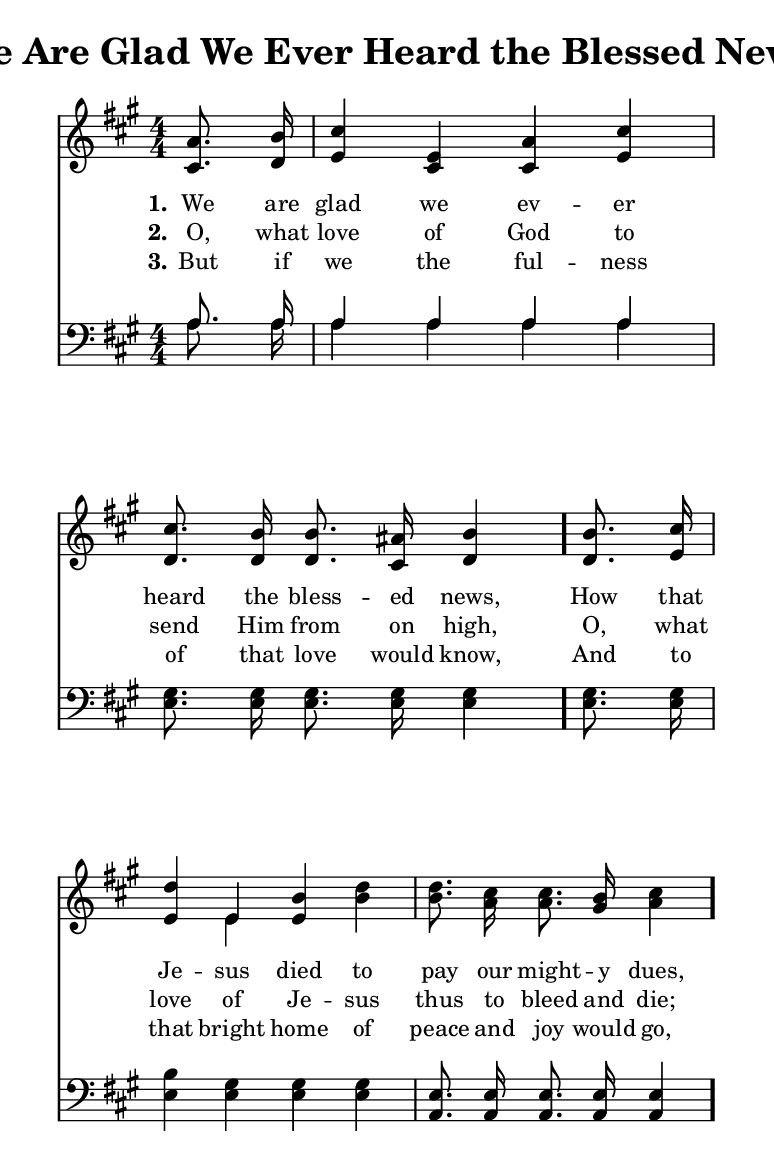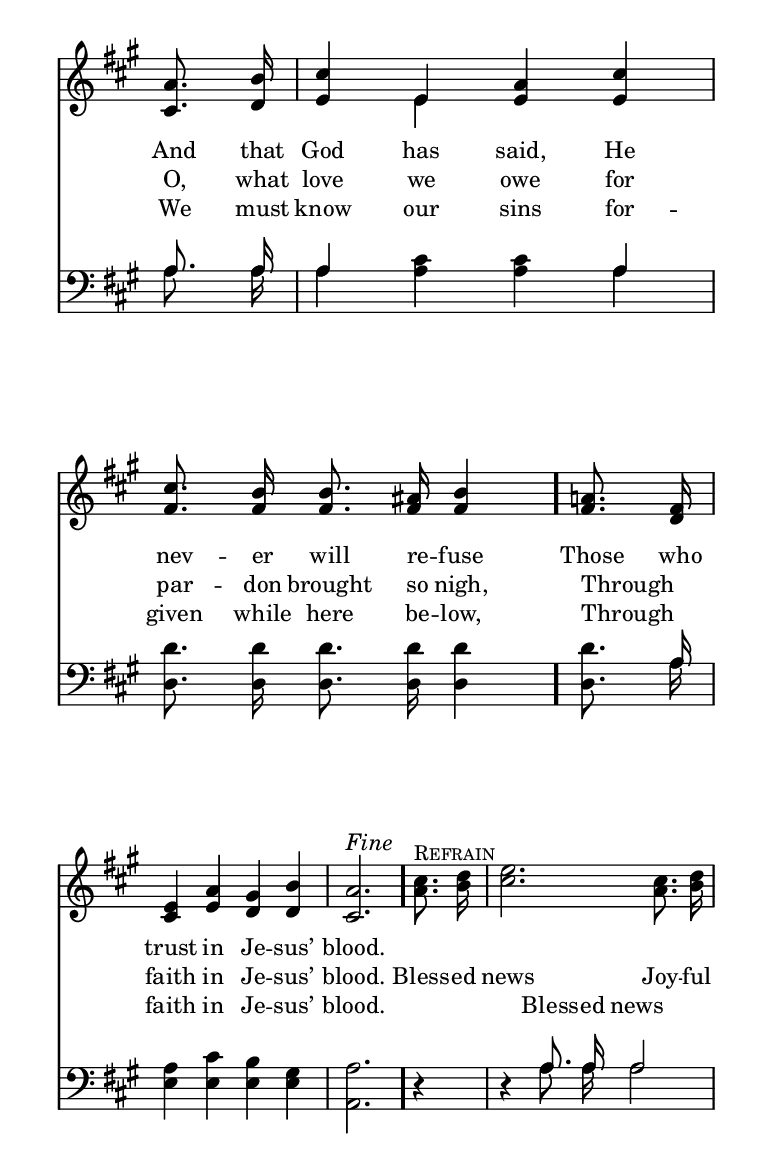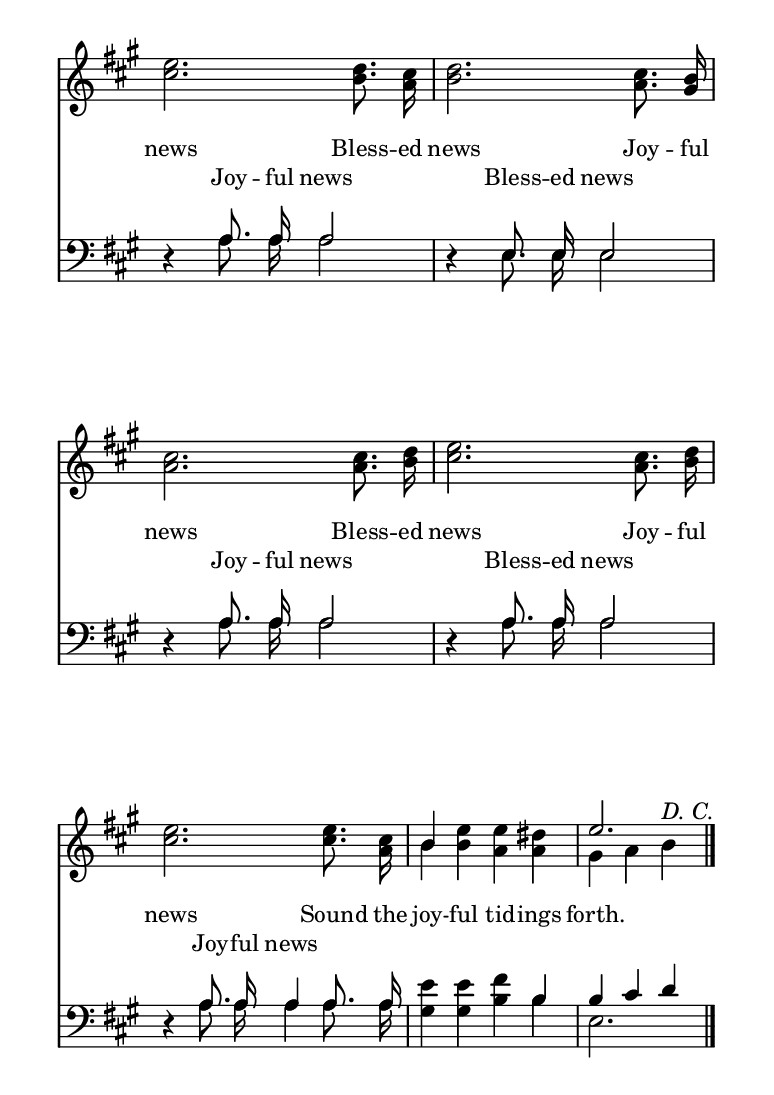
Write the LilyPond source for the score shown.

\include "common/global.ily"
\paper {
  \include "common/paper.ily"
  ragged-last-bottom = ##t
  page-count = #(cond (is-eogsized 2) (#t #f))
  system-count = #(cond (is-eogsized 6) (#t #f))
}

\header{
  hymnnumber = "365"
  title = "We Are Glad We Ever Heard the Blessed News"
  tunename = "Marching On"
  meter = ""
  poet = ""
  composer = ""
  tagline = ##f
}

global = {
  \include "common/overrides.ily"
  \override Staff.TimeSignature.style = #'numbered
  \time 4/4
  \override Score.MetronomeMark.transparent = ##t % hide all fermata changes too
  \tempo 4=90
  \key a \major
  \partial 4
  \autoBeamOff
}

patternA = { c8. c16 | c4 c c c | c8. c16 c8. c16 c4 }
patternB = { c8. c16 | c4 c c c | c2. }

patternC = { c8. c16 | c2. }
patternD = { r4 c8. c16 c2 }

notesSopranoFirst = {
\relative c'' {

  \changePitch \patternA { a b | cis e, a cis | cis b b ais b }
  \changePitch \patternA { b cis | d e, b' d | d cis cis b cis }
  \changePitch \patternA { a b | cis e, a cis | cis b b ais b }
  \changePitch \patternB { a fis | e a gis b | a^\markup{\italic Fine} }

}
}

notesSoprano = {
\global
\relative c'' {

  \notesSopranoFirst

  << s^\markup { \small \caps "Refrain" }
  \changePitch \patternC { cis d | e } >>
  \changePitch \patternC { cis d | e }
  \changePitch \patternC { d cis | d }
  \changePitch \patternC { cis b | cis }
  \changePitch \patternC { cis d | e }
  \changePitch \patternC { cis d | e }
  \changePitch \patternB { e cis | b e e dis | e }

  \bar "|."

}
}

notesAltoFirst = {
\relative e' {

  \changePitch \patternA { cis d | e cis cis e | d d d cis d }
  \changePitch \patternA { d e | e e e b' | b a a gis a }
  \changePitch \patternA { cis, d | e e e e | fis fis fis fis fis }
  \changePitch \patternB { fis d | cis e d d | cis }

}
}

notesAlto = {
\global
\relative e' {

  \notesAltoFirst

  \changePitch \patternC { a b | cis }
  \changePitch \patternC { a b | cis }
  \changePitch \patternC { b a | b }
  \changePitch \patternC { a gis | a }
  \changePitch \patternC { a b | cis }
  \changePitch \patternC { a b | cis }
  \changePitch \patternB { cis a | b b a a | } gis4 a b^\markup{\italic{D. C.}}

}
}

notesTenorFirst = {
\relative a {

  \changePitch \patternA { a a | a a a a | gis gis gis gis gis }
  \changePitch \patternA { gis gis | b gis gis gis | e e e e e }
  \changePitch \patternA { a a | a cis cis a | d d d d d }
  \changePitch \patternB { d a | a cis b gis | a }

}
}

notesTenor = {
\global
\relative a {

  \notesTenorFirst

  r4 |
  \changePitch \patternD { a a a | }
  \changePitch \patternD { a a a | }
  \changePitch \patternD { e e e | }
  \changePitch \patternD { a a a | }
  \changePitch \patternD { a a a | }
  \changePitch \patternD { a a } a4
  \changePitch \patternB { a a | e' e fis b, | } b4 cis d

}
}

notesBassFirst = {
\relative f {

  \changePitch \patternA { a a | a a a a | e e e e e }
  \changePitch \patternA { e e | e e e e | a, a a a a }
  \changePitch \patternA { a' a | a a a a | d, d d d d }
  \changePitch \patternB { d a' | e e e e | a, }

}
}

notesBass = {
\global
\relative f {

  \notesBassFirst

  r4 |
  \changePitch \patternD { a a a | }
  \changePitch \patternD { a a a | }
  \changePitch \patternD { e e e | }
  \changePitch \patternD { a a a | }
  \changePitch \patternD { a a a | }
  \changePitch \patternD { a a } a4
  \changePitch \patternB { a a | gis gis b b | e, }

}
}

Refrain = \lyricmode {

Bless -- ed news
Joy -- ful news
%{HIDE>%} Bless -- ed news %{<HIDE%}
%{HIDE>%} Joy -- ful news %{<HIDE%}
%{HIDE>%} Bless -- ed news %{<HIDE%}
%{HIDE>%} Joy -- ful news %{<HIDE%}
Sound the joy -- ful tid -- ings forth. \bar "."

}

underWords = \lyricmode {

\repeat unfold 40 \skip 4
Bless -- ed news
Joy -- ful news
Bless -- ed news
Joy -- ful news
Bless -- ed news
Joy -- ful news

}

wordsA = \lyricmode {
\set stanza = "1."

We are glad we ev -- er heard the bless -- ed news, \bar "."
How that Je -- sus died to pay our might -- y dues, \bar "."
And that God has said, He nev -- er will re -- fuse \bar "."
Those who trust in Je -- sus’ blood. \bar "."

}

wordsB = \lyricmode {
\set stanza = "2."

O, what love of God to send Him from on high,
O, what love of Je -- sus thus to bleed and die;
O, what love we owe for par -- don brought so nigh,
Through _ faith in Je -- sus’ blood.

\Refrain

}

wordsC = \lyricmode {
\set stanza = "3."

But if we the ful -- ness of that love would know,
And to that bright home of peace and joy would go,
We must know our sins for -- given while here be -- low,
Through _ faith in Je -- sus’ blood.

}

\score {
  \context ChoirStaff <<
    \context Staff = upper <<
      \set Staff.autoBeaming = ##f
      \set ChoirStaff.systemStartDelimiter = #'SystemStartBar
      \set ChoirStaff.printPartCombineTexts = ##f
      \partcombine #'(2 . 9) \notesSoprano \notesAlto
      \context NullVoice = sopranos { \voiceOne << \notesSoprano >> }
      \context NullVoice = altos { \voiceTwo << \notesAlto >> }
      \context Lyrics = one   \lyricsto sopranos \wordsA
      \context Lyrics = two   \lyricsto sopranos \wordsB
      \context Lyrics = three \lyricsto sopranos \wordsC
    >>
    \context Staff = men <<
      \set Staff.autoBeaming = ##f
      \clef bass
      \set ChoirStaff.printPartCombineTexts = ##f
      \partcombine #'(2 . 9) \notesTenor \notesBass
      \context NullVoice = tenors { \voiceOne << \notesTenor >> }
      \context NullVoice = basses { \voiceTwo << \notesBass >> }
      \context Lyrics = three \with { alignAboveContext = men } \lyricsto tenors \underWords
    >>
  >>
  \layout {
    \include "common/layout.ily"
  }
}

\score {
  \context ChoirStaff <<
    \context Staff = upper <<
      \context Voice = sopranos { \voiceOne { \notesSoprano \notesSopranoFirst } }
      \context Voice = altos { \voiceTwo { \notesAlto \notesAltoFirst } }
    >>
    \context Staff = men <<
      \context Voice = tenors { \voiceOne { \notesTenor \notesTenorFirst } }
      \context Voice = basses { \voiceTwo { \notesBass \notesBassFirst } }
    >>
  >>
  \midi{
    \include "common/midi.ily"
  }
}

\version "2.19.49"  % necessary for upgrading to future LilyPond versions.

% vi:set et ts=2 sw=2 ai nocindent syntax=lilypond:
